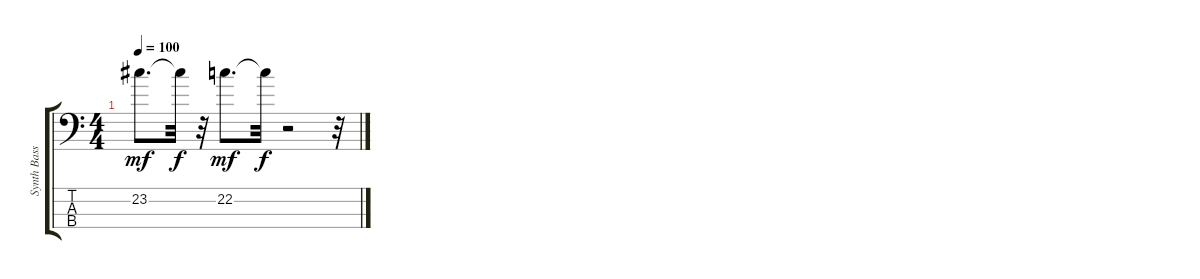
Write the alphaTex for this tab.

\track ("Synth Bass 2" "Synth Bass") {instrument synthbass2}
\staff {score tabs}
\tuning (G2 D2 A1 E1) {hide}
\ts (4 4)
\tempo 100
\clef f4
\ks c
23.2.8{d dy mf} 23.2{t}.32{dy f} r.32 22.2.8{d dy mf} 22.2{t}.32{dy f} r.2 r.32
